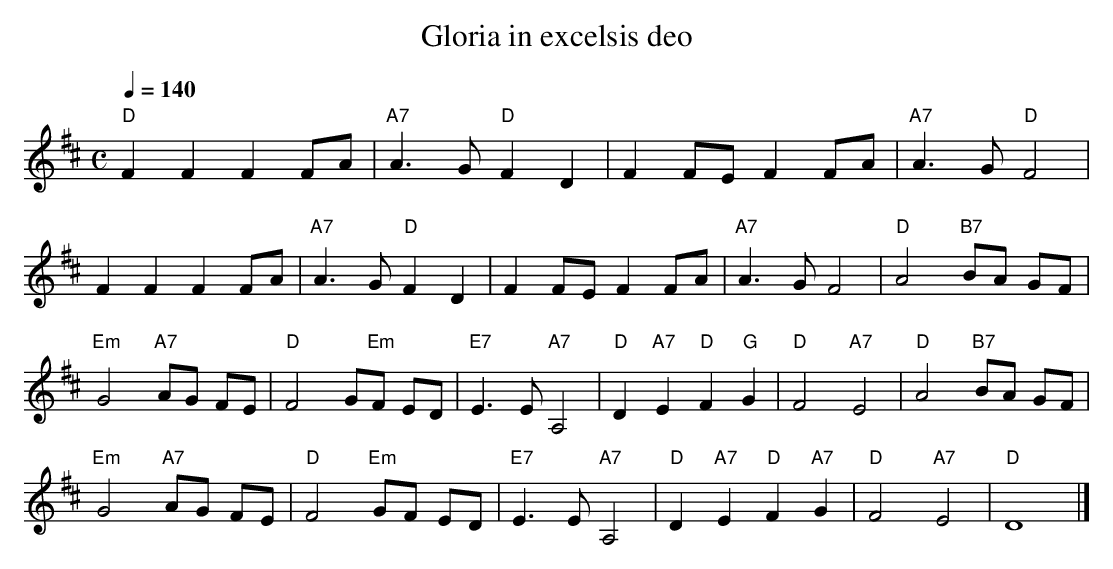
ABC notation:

X:1
T:Gloria in excelsis deo
Q:1/4=140
M:C
L:1/8
K:D
"D"F2 F2 F2 FA | "A7"A3 G "D"F2 D2 | F2 FE F2 FA | "A7"A3 G "D"F4 |
F2 F2 F2 FA | "A7"A3 G "D"F2 D2 | F2 FE F2 FA | "A7"A3 G F4 | "D"A4 "B7"BA GF |
"Em"G4 "A7"AG FE | "D"F4 G"Em"F ED | "E7"E3 E "A7"A,4 | "D"D2 "A7"E2 "D"F2 "G"G2 | "D"F4 "A7"E4 | "D"A4 "B7"BA GF |
"Em"G4 "A7"AG FE | "D"F4 "Em"GF ED | "E7"E3 E "A7"A,4 | "D"D2 "A7"E2 "D"F2 "A7"G2 | "D"F4 "A7"E4 | "D"D8 |]
